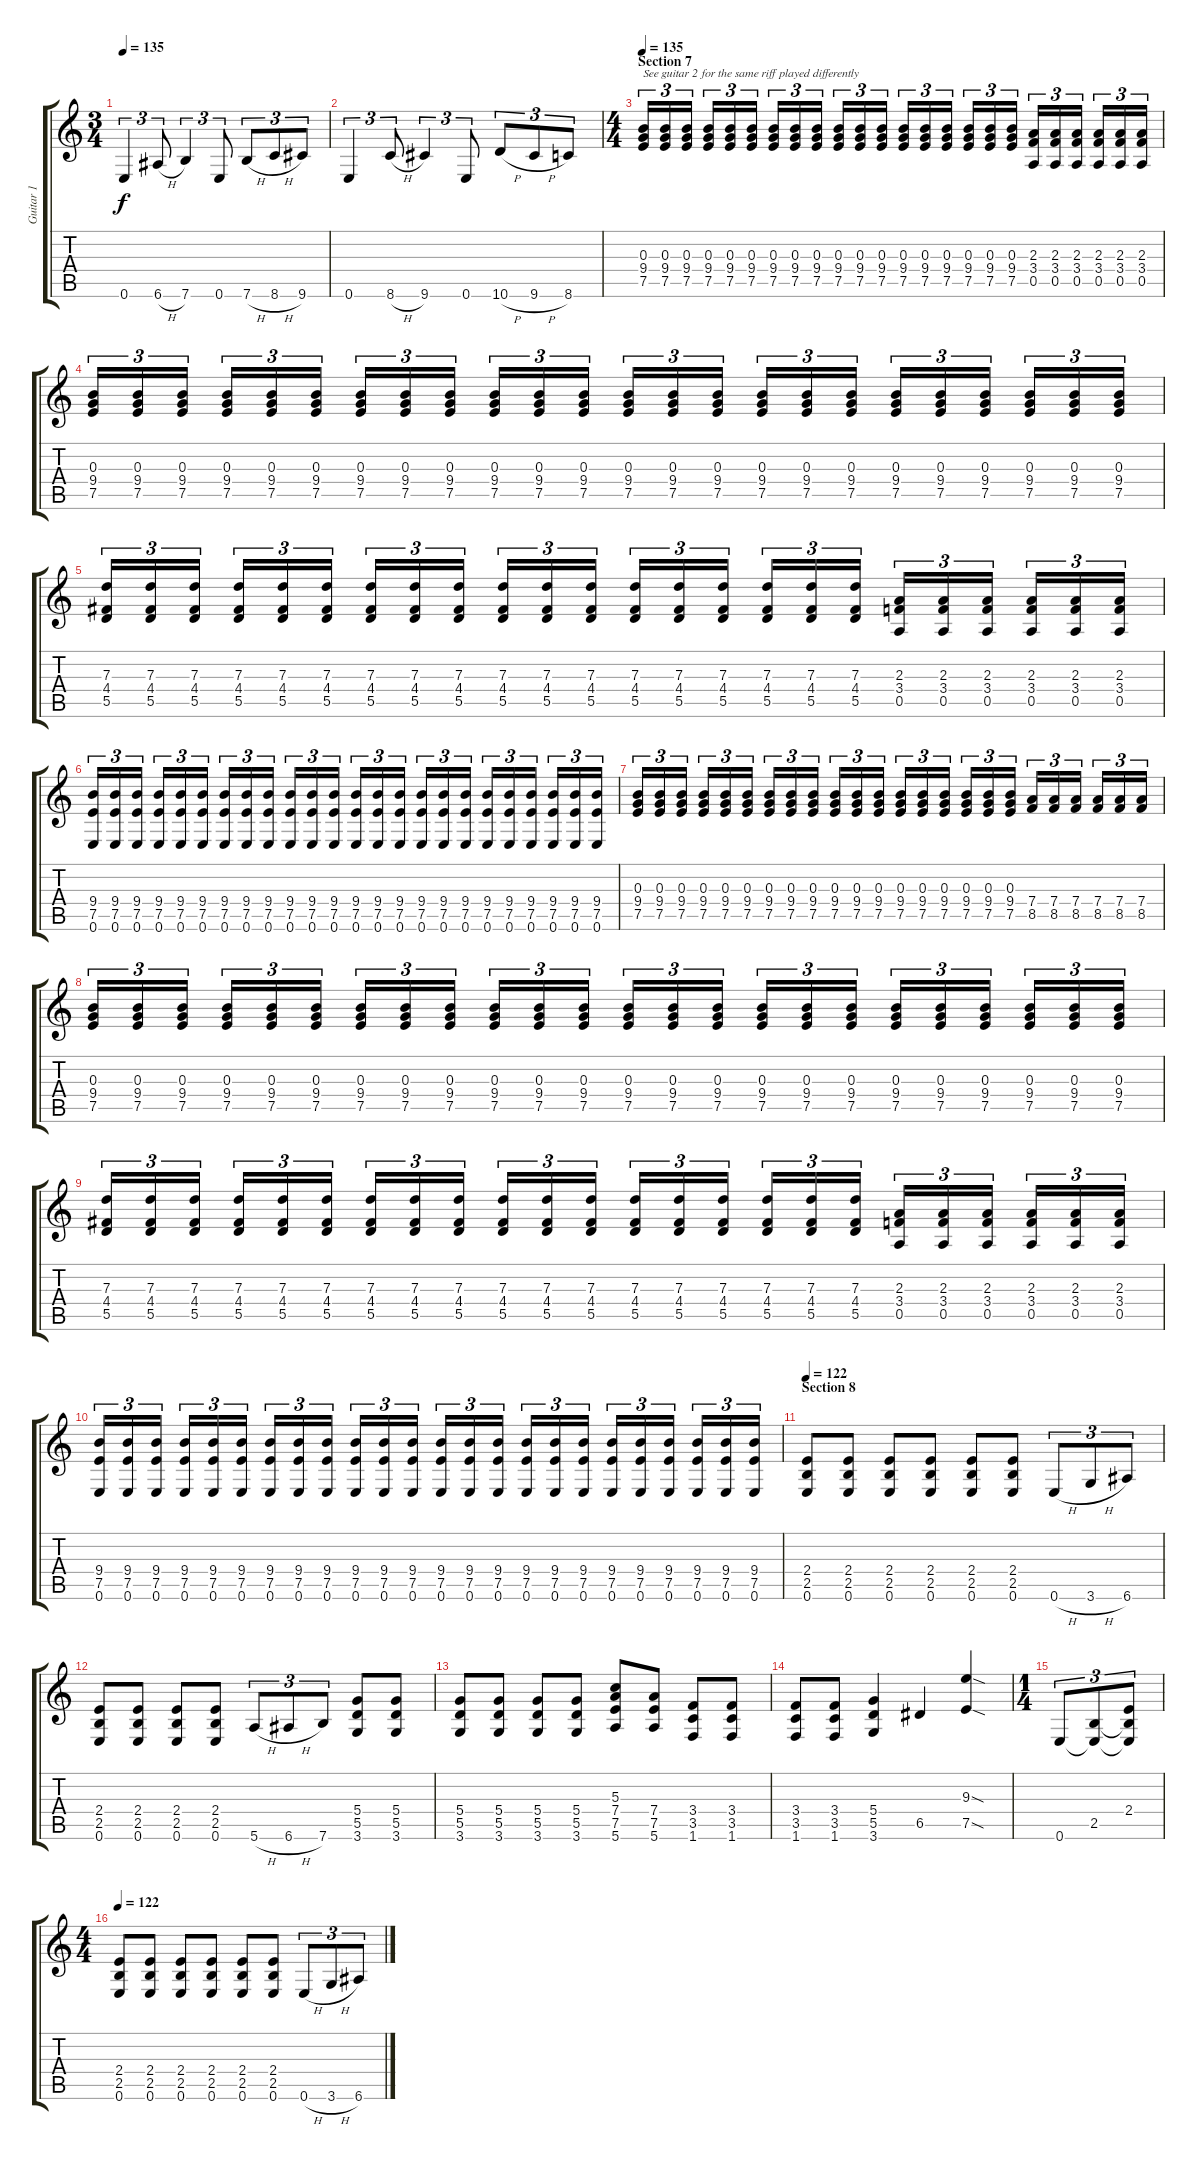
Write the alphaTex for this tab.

\track ("Guitar 1" "Guitar 1") {instrument distortionguitar}
\staff {score tabs}
\tuning (E4 B3 G3 D3 A2 E2) {hide}
\ts (3 4)
\tempo 135
\clef g2
\ks c
0.6.4{tu (3 2) dy f} 6.6{h}.8{tu (3 2)} 7.6.4{tu (3 2)} 0.6.8{tu (3 2)} 7.6{h}.8{tu (3 2)} 8.6{h}.8{tu (3 2)} 9.6.8{tu (3 2)} |
0.6.4{tu (3 2)} 8.6{h}.8{tu (3 2)} 9.6.4{tu (3 2)} 0.6.8{tu (3 2)} 10.6{h}.8{tu (3 2)} 9.6{h}.8{tu (3 2)} 8.6.8{tu (3 2)} |
\ts (4 4)
\section ("" "Section 7")
\tempo 135
(0.3 9.4 7.5).16{tu (3 2) txt "See guitar 2 for the same riff played differently"} (0.3 9.4 7.5).16{tu (3 2)} (0.3 9.4 7.5).16{tu (3 2)} (0.3 9.4 7.5).16{tu (3 2)} (0.3 9.4 7.5).16{tu (3 2)} (0.3 9.4 7.5).16{tu (3 2)} (0.3 9.4 7.5).16{tu (3 2)} (0.3 9.4 7.5).16{tu (3 2)} (0.3 9.4 7.5).16{tu (3 2)} (0.3 9.4 7.5).16{tu (3 2)} (0.3 9.4 7.5).16{tu (3 2)} (0.3 9.4 7.5).16{tu (3 2)} (0.3 9.4 7.5).16{tu (3 2)} (0.3 9.4 7.5).16{tu (3 2)} (0.3 9.4 7.5).16{tu (3 2)} (0.3 9.4 7.5).16{tu (3 2)} (0.3 9.4 7.5).16{tu (3 2)} (0.3 9.4 7.5).16{tu (3 2)} (2.3 3.4 0.5).16{tu (3 2)} (2.3 3.4 0.5).16{tu (3 2)} (2.3 3.4 0.5).16{tu (3 2)} (2.3 3.4 0.5).16{tu (3 2)} (2.3 3.4 0.5).16{tu (3 2)} (2.3 3.4 0.5).16{tu (3 2)} |
(0.3 9.4 7.5).16{tu (3 2)} (0.3 9.4 7.5).16{tu (3 2)} (0.3 9.4 7.5).16{tu (3 2)} (0.3 9.4 7.5).16{tu (3 2)} (0.3 9.4 7.5).16{tu (3 2)} (0.3 9.4 7.5).16{tu (3 2)} (0.3 9.4 7.5).16{tu (3 2)} (0.3 9.4 7.5).16{tu (3 2)} (0.3 9.4 7.5).16{tu (3 2)} (0.3 9.4 7.5).16{tu (3 2)} (0.3 9.4 7.5).16{tu (3 2)} (0.3 9.4 7.5).16{tu (3 2)} (0.3 9.4 7.5).16{tu (3 2)} (0.3 9.4 7.5).16{tu (3 2)} (0.3 9.4 7.5).16{tu (3 2)} (0.3 9.4 7.5).16{tu (3 2)} (0.3 9.4 7.5).16{tu (3 2)} (0.3 9.4 7.5).16{tu (3 2)} (0.3 9.4 7.5).16{tu (3 2)} (0.3 9.4 7.5).16{tu (3 2)} (0.3 9.4 7.5).16{tu (3 2)} (0.3 9.4 7.5).16{tu (3 2)} (0.3 9.4 7.5).16{tu (3 2)} (0.3 9.4 7.5).16{tu (3 2)} |
(7.3 4.4 5.5).16{tu (3 2)} (7.3 4.4 5.5).16{tu (3 2)} (7.3 4.4 5.5).16{tu (3 2)} (7.3 4.4 5.5).16{tu (3 2)} (7.3 4.4 5.5).16{tu (3 2)} (7.3 4.4 5.5).16{tu (3 2)} (7.3 4.4 5.5).16{tu (3 2)} (7.3 4.4 5.5).16{tu (3 2)} (7.3 4.4 5.5).16{tu (3 2)} (7.3 4.4 5.5).16{tu (3 2)} (7.3 4.4 5.5).16{tu (3 2)} (7.3 4.4 5.5).16{tu (3 2)} (7.3 4.4 5.5).16{tu (3 2)} (7.3 4.4 5.5).16{tu (3 2)} (7.3 4.4 5.5).16{tu (3 2)} (7.3 4.4 5.5).16{tu (3 2)} (7.3 4.4 5.5).16{tu (3 2)} (7.3 4.4 5.5).16{tu (3 2)} (2.3 3.4 0.5).16{tu (3 2)} (2.3 3.4 0.5).16{tu (3 2)} (2.3 3.4 0.5).16{tu (3 2)} (2.3 3.4 0.5).16{tu (3 2)} (2.3 3.4 0.5).16{tu (3 2)} (2.3 3.4 0.5).16{tu (3 2)} |
(9.4 7.5 0.6).16{tu (3 2)} (9.4 7.5 0.6).16{tu (3 2)} (9.4 7.5 0.6).16{tu (3 2)} (9.4 7.5 0.6).16{tu (3 2)} (9.4 7.5 0.6).16{tu (3 2)} (9.4 7.5 0.6).16{tu (3 2)} (9.4 7.5 0.6).16{tu (3 2)} (9.4 7.5 0.6).16{tu (3 2)} (9.4 7.5 0.6).16{tu (3 2)} (9.4 7.5 0.6).16{tu (3 2)} (9.4 7.5 0.6).16{tu (3 2)} (9.4 7.5 0.6).16{tu (3 2)} (9.4 7.5 0.6).16{tu (3 2)} (9.4 7.5 0.6).16{tu (3 2)} (9.4 7.5 0.6).16{tu (3 2)} (9.4 7.5 0.6).16{tu (3 2)} (9.4 7.5 0.6).16{tu (3 2)} (9.4 7.5 0.6).16{tu (3 2)} (9.4 7.5 0.6).16{tu (3 2)} (9.4 7.5 0.6).16{tu (3 2)} (9.4 7.5 0.6).16{tu (3 2)} (9.4 7.5 0.6).16{tu (3 2)} (9.4 7.5 0.6).16{tu (3 2)} (9.4 7.5 0.6).16{tu (3 2)} |
(0.3 9.4 7.5).16{tu (3 2)} (0.3 9.4 7.5).16{tu (3 2)} (0.3 9.4 7.5).16{tu (3 2)} (0.3 9.4 7.5).16{tu (3 2)} (0.3 9.4 7.5).16{tu (3 2)} (0.3 9.4 7.5).16{tu (3 2)} (0.3 9.4 7.5).16{tu (3 2)} (0.3 9.4 7.5).16{tu (3 2)} (0.3 9.4 7.5).16{tu (3 2)} (0.3 9.4 7.5).16{tu (3 2)} (0.3 9.4 7.5).16{tu (3 2)} (0.3 9.4 7.5).16{tu (3 2)} (0.3 9.4 7.5).16{tu (3 2)} (0.3 9.4 7.5).16{tu (3 2)} (0.3 9.4 7.5).16{tu (3 2)} (0.3 9.4 7.5).16{tu (3 2)} (0.3 9.4 7.5).16{tu (3 2)} (0.3 9.4 7.5).16{tu (3 2)} (7.4 8.5).16{tu (3 2)} (7.4 8.5).16{tu (3 2)} (7.4 8.5).16{tu (3 2)} (7.4 8.5).16{tu (3 2)} (7.4 8.5).16{tu (3 2)} (7.4 8.5).16{tu (3 2)} |
(0.3 9.4 7.5).16{tu (3 2)} (0.3 9.4 7.5).16{tu (3 2)} (0.3 9.4 7.5).16{tu (3 2)} (0.3 9.4 7.5).16{tu (3 2)} (0.3 9.4 7.5).16{tu (3 2)} (0.3 9.4 7.5).16{tu (3 2)} (0.3 9.4 7.5).16{tu (3 2)} (0.3 9.4 7.5).16{tu (3 2)} (0.3 9.4 7.5).16{tu (3 2)} (0.3 9.4 7.5).16{tu (3 2)} (0.3 9.4 7.5).16{tu (3 2)} (0.3 9.4 7.5).16{tu (3 2)} (0.3 9.4 7.5).16{tu (3 2)} (0.3 9.4 7.5).16{tu (3 2)} (0.3 9.4 7.5).16{tu (3 2)} (0.3 9.4 7.5).16{tu (3 2)} (0.3 9.4 7.5).16{tu (3 2)} (0.3 9.4 7.5).16{tu (3 2)} (0.3 9.4 7.5).16{tu (3 2)} (0.3 9.4 7.5).16{tu (3 2)} (0.3 9.4 7.5).16{tu (3 2)} (0.3 9.4 7.5).16{tu (3 2)} (0.3 9.4 7.5).16{tu (3 2)} (0.3 9.4 7.5).16{tu (3 2)} |
(7.3 4.4 5.5).16{tu (3 2)} (7.3 4.4 5.5).16{tu (3 2)} (7.3 4.4 5.5).16{tu (3 2)} (7.3 4.4 5.5).16{tu (3 2)} (7.3 4.4 5.5).16{tu (3 2)} (7.3 4.4 5.5).16{tu (3 2)} (7.3 4.4 5.5).16{tu (3 2)} (7.3 4.4 5.5).16{tu (3 2)} (7.3 4.4 5.5).16{tu (3 2)} (7.3 4.4 5.5).16{tu (3 2)} (7.3 4.4 5.5).16{tu (3 2)} (7.3 4.4 5.5).16{tu (3 2)} (7.3 4.4 5.5).16{tu (3 2)} (7.3 4.4 5.5).16{tu (3 2)} (7.3 4.4 5.5).16{tu (3 2)} (7.3 4.4 5.5).16{tu (3 2)} (7.3 4.4 5.5).16{tu (3 2)} (7.3 4.4 5.5).16{tu (3 2)} (2.3 3.4 0.5).16{tu (3 2)} (2.3 3.4 0.5).16{tu (3 2)} (2.3 3.4 0.5).16{tu (3 2)} (2.3 3.4 0.5).16{tu (3 2)} (2.3 3.4 0.5).16{tu (3 2)} (2.3 3.4 0.5).16{tu (3 2)} |
(9.4 7.5 0.6).16{tu (3 2)} (9.4 7.5 0.6).16{tu (3 2)} (9.4 7.5 0.6).16{tu (3 2)} (9.4 7.5 0.6).16{tu (3 2)} (9.4 7.5 0.6).16{tu (3 2)} (9.4 7.5 0.6).16{tu (3 2)} (9.4 7.5 0.6).16{tu (3 2)} (9.4 7.5 0.6).16{tu (3 2)} (9.4 7.5 0.6).16{tu (3 2)} (9.4 7.5 0.6).16{tu (3 2)} (9.4 7.5 0.6).16{tu (3 2)} (9.4 7.5 0.6).16{tu (3 2)} (9.4 7.5 0.6).16{tu (3 2)} (9.4 7.5 0.6).16{tu (3 2)} (9.4 7.5 0.6).16{tu (3 2)} (9.4 7.5 0.6).16{tu (3 2)} (9.4 7.5 0.6).16{tu (3 2)} (9.4 7.5 0.6).16{tu (3 2)} (9.4 7.5 0.6).16{tu (3 2)} (9.4 7.5 0.6).16{tu (3 2)} (9.4 7.5 0.6).16{tu (3 2)} (9.4 7.5 0.6).16{tu (3 2)} (9.4 7.5 0.6).16{tu (3 2)} (9.4 7.5 0.6).16{tu (3 2)} |
\section ("" "Section 8")
\tempo 122
(2.4 2.5 0.6).8 (2.4 2.5 0.6).8 (2.4 2.5 0.6).8 (2.4 2.5 0.6).8 (2.4 2.5 0.6).8 (2.4 2.5 0.6).8 0.6{h}.8{tu (3 2)} 3.6{h}.8{tu (3 2)} 6.6.8{tu (3 2)} |
(2.4 2.5 0.6).8 (2.4 2.5 0.6).8 (2.4 2.5 0.6).8 (2.4 2.5 0.6).8 5.6{h}.8{tu (3 2)} 6.6{h}.8{tu (3 2)} 7.6.8{tu (3 2)} (5.4 5.5 3.6).8 (5.4 5.5 3.6).8 |
(5.4 5.5 3.6).8 (5.4 5.5 3.6).8 (5.4 5.5 3.6).8 (5.4 5.5 3.6).8 (5.3 7.4 7.5 5.6).8 (7.4 7.5 5.6).8 (3.4 3.5 1.6).8 (3.4 3.5 1.6).8 |
(3.4 3.5 1.6).8 (3.4 3.5 1.6).8 (5.4 5.5 3.6).4 6.5.4 (9.3{sod} 7.5{sod}).4 |
\ts (1 4)
0.6.8{tu (3 2)} (2.5 0.6{t}).8{tu (3 2)} (2.4 2.5{t} 0.6{t}).8{tu (3 2)} |
\ts (4 4)
\tempo 122
(2.4 2.5 0.6).8 (2.4 2.5 0.6).8 (2.4 2.5 0.6).8 (2.4 2.5 0.6).8 (2.4 2.5 0.6).8 (2.4 2.5 0.6).8 0.6{h}.8{tu (3 2)} 3.6{h}.8{tu (3 2)} 6.6.8{tu (3 2)}
